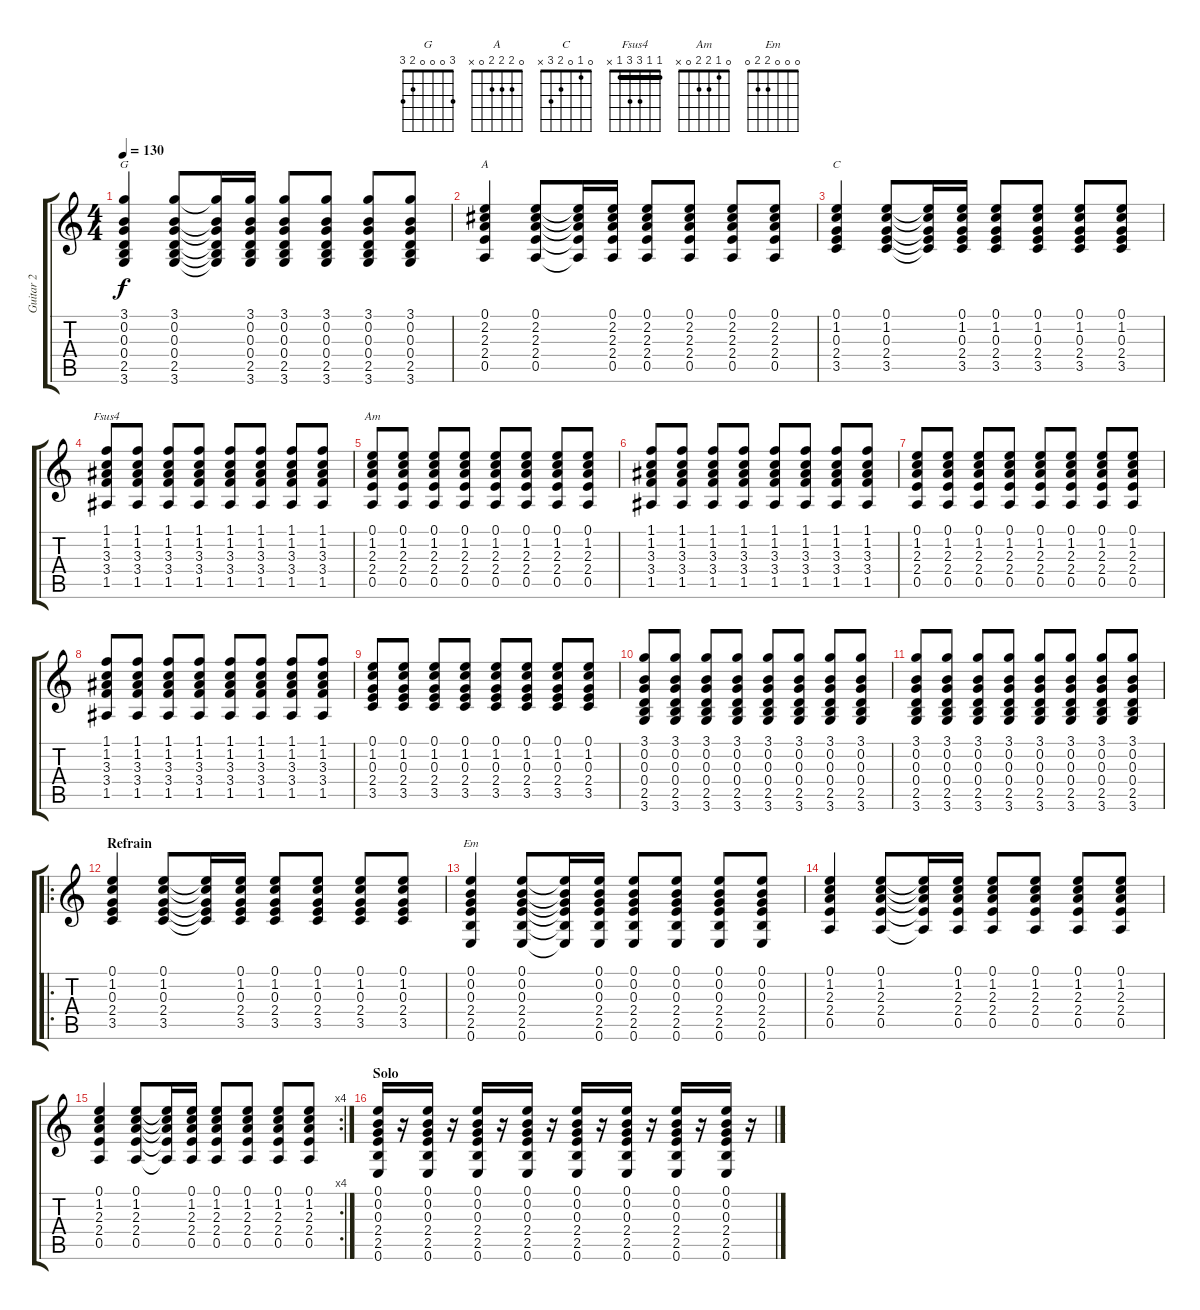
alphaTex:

\track ("Guitar 2" "Guitar 2") {instrument acousticguitarsteel}
\staff {score tabs}
\tuning (E4 B3 G3 D3 A2 E2) {hide}
\chord ("G" 3 0 0 0 2 3)
\chord ("A" 0 2 2 2 0 x)
\chord ("C" 0 1 0 2 3 x)
\chord ("Fsus4" 1 1 3 3 1 x) {barre 1}
\chord ("Am" 0 1 2 2 0 x)
\chord ("Em" 0 0 0 2 2 0)
\ts (4 4)
\tempo 130
\clef g2
\ks c
(3.1 0.2 0.3 0.4 2.5 3.6).4{ch "G" dy f} (3.1 0.2 0.3 0.4 2.5 3.6).8 (3.1{t} 0.2{t} 0.3{t} 0.4{t} 2.5{t} 3.6{t}).16 (3.1 0.2 0.3 0.4 2.5 3.6).16 (3.1 0.2 0.3 0.4 2.5 3.6).8 (3.1 0.2 0.3 0.4 2.5 3.6).8 (3.1 0.2 0.3 0.4 2.5 3.6).8 (3.1 0.2 0.3 0.4 2.5 3.6).8 |
(0.1 2.2 2.3 2.4 0.5).4{ch "A"} (0.1 2.2 2.3 2.4 0.5).8 (0.1{t} 2.2{t} 2.3{t} 2.4{t} 0.5{t}).16 (0.1 2.2 2.3 2.4 0.5).16 (0.1 2.2 2.3 2.4 0.5).8 (0.1 2.2 2.3 2.4 0.5).8 (0.1 2.2 2.3 2.4 0.5).8 (0.1 2.2 2.3 2.4 0.5).8 |
(0.1 1.2 0.3 2.4 3.5).4{ch "C"} (0.1 1.2 0.3 2.4 3.5).8 (0.1{t} 1.2{t} 0.3{t} 2.4{t} 3.5{t}).16 (0.1 1.2 0.3 2.4 3.5).16 (0.1 1.2 0.3 2.4 3.5).8 (0.1 1.2 0.3 2.4 3.5).8 (0.1 1.2 0.3 2.4 3.5).8 (0.1 1.2 0.3 2.4 3.5).8 |
(1.1 1.2 3.3 3.4 1.5).8{ch "Fsus4"} (1.1 1.2 3.3 3.4 1.5).8 (1.1 1.2 3.3 3.4 1.5).8 (1.1 1.2 3.3 3.4 1.5).8 (1.1 1.2 3.3 3.4 1.5).8 (1.1 1.2 3.3 3.4 1.5).8 (1.1 1.2 3.3 3.4 1.5).8 (1.1 1.2 3.3 3.4 1.5).8 |
(0.1 1.2 2.3 2.4 0.5).8{ch "Am"} (0.1 1.2 2.3 2.4 0.5).8 (0.1 1.2 2.3 2.4 0.5).8 (0.1 1.2 2.3 2.4 0.5).8 (0.1 1.2 2.3 2.4 0.5).8 (0.1 1.2 2.3 2.4 0.5).8 (0.1 1.2 2.3 2.4 0.5).8 (0.1 1.2 2.3 2.4 0.5).8 |
(1.1 1.2 3.3 3.4 1.5).8 (1.1 1.2 3.3 3.4 1.5).8 (1.1 1.2 3.3 3.4 1.5).8 (1.1 1.2 3.3 3.4 1.5).8 (1.1 1.2 3.3 3.4 1.5).8 (1.1 1.2 3.3 3.4 1.5).8 (1.1 1.2 3.3 3.4 1.5).8 (1.1 1.2 3.3 3.4 1.5).8 |
(0.1 1.2 2.3 2.4 0.5).8 (0.1 1.2 2.3 2.4 0.5).8 (0.1 1.2 2.3 2.4 0.5).8 (0.1 1.2 2.3 2.4 0.5).8 (0.1 1.2 2.3 2.4 0.5).8 (0.1 1.2 2.3 2.4 0.5).8 (0.1 1.2 2.3 2.4 0.5).8 (0.1 1.2 2.3 2.4 0.5).8 |
(1.1 1.2 3.3 3.4 1.5).8 (1.1 1.2 3.3 3.4 1.5).8 (1.1 1.2 3.3 3.4 1.5).8 (1.1 1.2 3.3 3.4 1.5).8 (1.1 1.2 3.3 3.4 1.5).8 (1.1 1.2 3.3 3.4 1.5).8 (1.1 1.2 3.3 3.4 1.5).8 (1.1 1.2 3.3 3.4 1.5).8 |
(0.1 1.2 0.3 2.4 3.5).8 (0.1 1.2 0.3 2.4 3.5).8 (0.1 1.2 0.3 2.4 3.5).8 (0.1 1.2 0.3 2.4 3.5).8 (0.1 1.2 0.3 2.4 3.5).8 (0.1 1.2 0.3 2.4 3.5).8 (0.1 1.2 0.3 2.4 3.5).8 (0.1 1.2 0.3 2.4 3.5).8 |
(3.1 0.2 0.3 0.4 2.5 3.6).8 (3.1 0.2 0.3 0.4 2.5 3.6).8 (3.1 0.2 0.3 0.4 2.5 3.6).8 (3.1 0.2 0.3 0.4 2.5 3.6).8 (3.1 0.2 0.3 0.4 2.5 3.6).8 (3.1 0.2 0.3 0.4 2.5 3.6).8 (3.1 0.2 0.3 0.4 2.5 3.6).8 (3.1 0.2 0.3 0.4 2.5 3.6).8 |
(3.1 0.2 0.3 0.4 2.5 3.6).8 (3.1 0.2 0.3 0.4 2.5 3.6).8 (3.1 0.2 0.3 0.4 2.5 3.6).8 (3.1 0.2 0.3 0.4 2.5 3.6).8 (3.1 0.2 0.3 0.4 2.5 3.6).8 (3.1 0.2 0.3 0.4 2.5 3.6).8 (3.1 0.2 0.3 0.4 2.5 3.6).8 (3.1 0.2 0.3 0.4 2.5 3.6).8 |
\ro
\section ("" "Refrain")
(0.1 1.2 0.3 2.4 3.5).4 (0.1 1.2 0.3 2.4 3.5).8 (0.1{t} 1.2{t} 0.3{t} 2.4{t} 3.5{t}).16 (0.1 1.2 0.3 2.4 3.5).16 (0.1 1.2 0.3 2.4 3.5).8 (0.1 1.2 0.3 2.4 3.5).8 (0.1 1.2 0.3 2.4 3.5).8 (0.1 1.2 0.3 2.4 3.5).8 |
(0.1 0.2 0.3 2.4 2.5 0.6).4{ch "Em"} (0.1 0.2 0.3 2.4 2.5 0.6).8 (0.1{t} 0.2{t} 0.3{t} 2.4{t} 2.5{t} 0.6{t}).16 (0.1 0.2 0.3 2.4 2.5 0.6).16 (0.1 0.2 0.3 2.4 2.5 0.6).8 (0.1 0.2 0.3 2.4 2.5 0.6).8 (0.1 0.2 0.3 2.4 2.5 0.6).8 (0.1 0.2 0.3 2.4 2.5 0.6).8 |
(0.1 1.2 2.3 2.4 0.5).4 (0.1 1.2 2.3 2.4 0.5).8 (0.1{t} 1.2{t} 2.3{t} 2.4{t} 0.5{t}).16 (0.1 1.2 2.3 2.4 0.5).16 (0.1 1.2 2.3 2.4 0.5).8 (0.1 1.2 2.3 2.4 0.5).8 (0.1 1.2 2.3 2.4 0.5).8 (0.1 1.2 2.3 2.4 0.5).8 |
\rc 4
(0.1 1.2 2.3 2.4 0.5).4 (0.1 1.2 2.3 2.4 0.5).8 (0.1{t} 1.2{t} 2.3{t} 2.4{t} 0.5{t}).16 (0.1 1.2 2.3 2.4 0.5).16 (0.1 1.2 2.3 2.4 0.5).8 (0.1 1.2 2.3 2.4 0.5).8 (0.1 1.2 2.3 2.4 0.5).8 (0.1 1.2 2.3 2.4 0.5).8 |
\section ("" "Solo")
(0.1 0.2 0.3 2.4 2.5 0.6).16 r.16 (0.1 0.2 0.3 2.4 2.5 0.6).16 r.16 (0.1 0.2 0.3 2.4 2.5 0.6).16 r.16 (0.1 0.2 0.3 2.4 2.5 0.6).16 r.16 (0.1 0.2 0.3 2.4 2.5 0.6).16 r.16 (0.1 0.2 0.3 2.4 2.5 0.6).16 r.16 (0.1 0.2 0.3 2.4 2.5 0.6).16 r.16 (0.1 0.2 0.3 2.4 2.5 0.6).16 r.16
